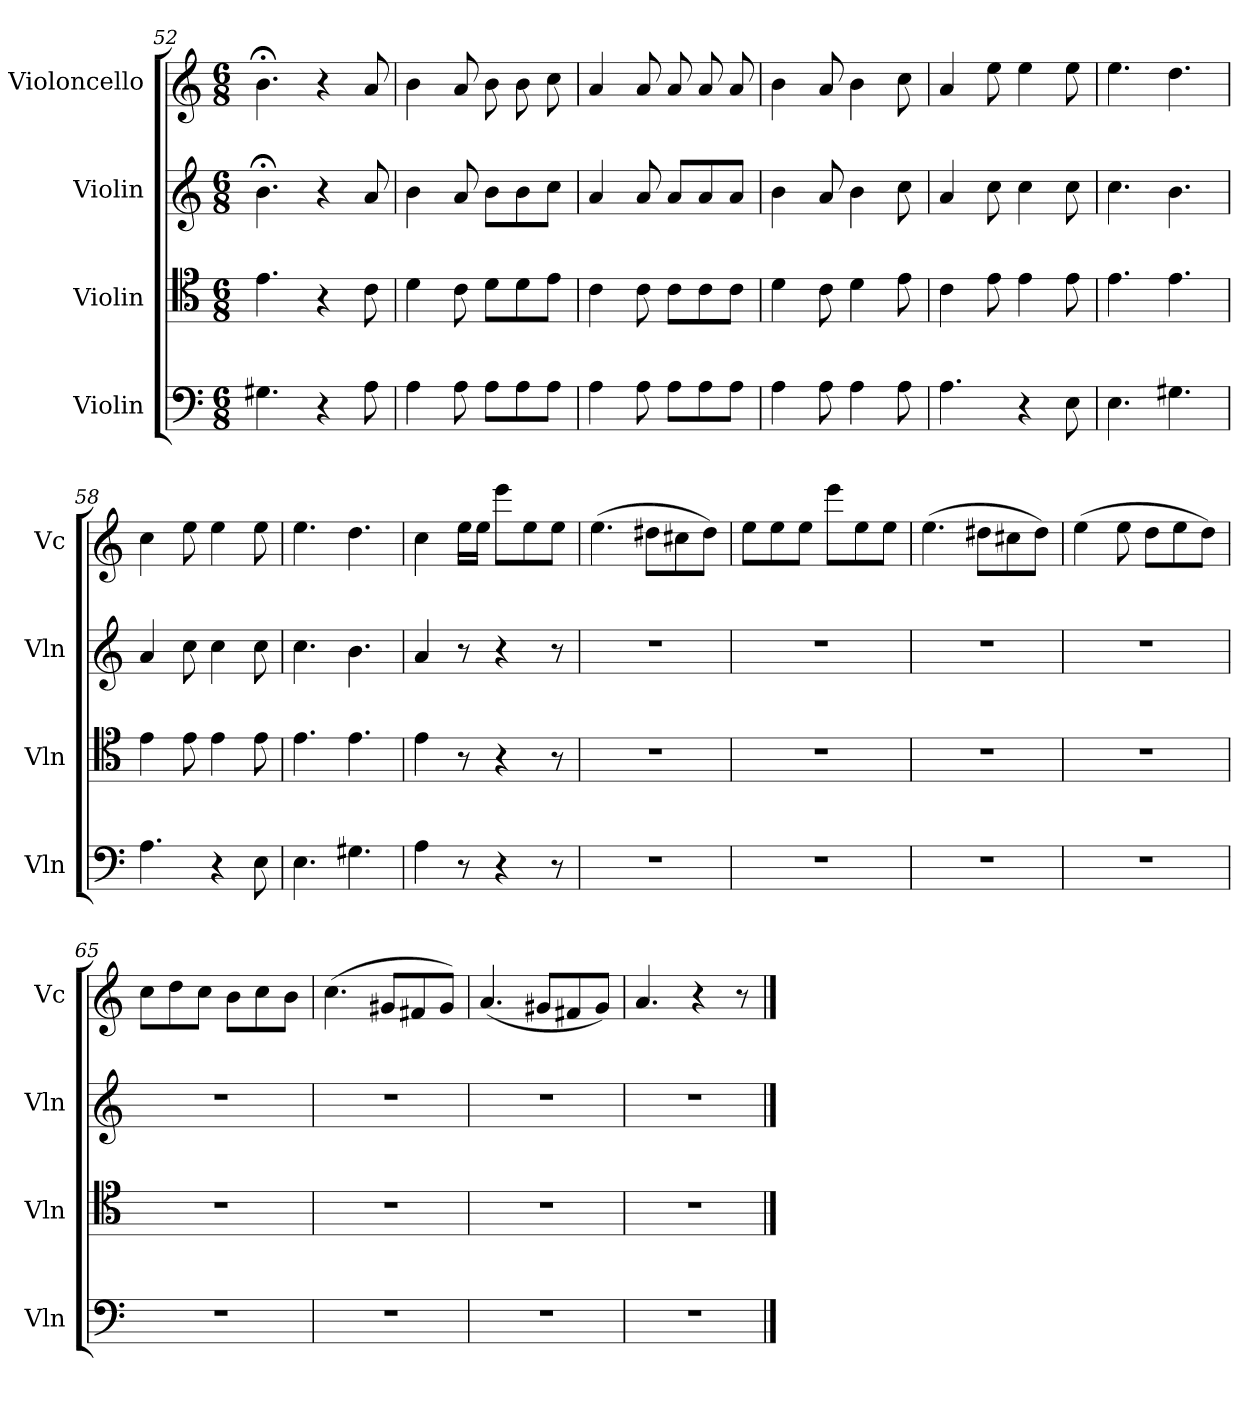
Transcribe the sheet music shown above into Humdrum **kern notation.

**kern	**kern	**kern	**kern
*part4	*part3	*part2	*part1
*staff4	*staff3	*staff2	*staff1
*I"Violin	*I"Violin	*I"Violin	*I"Violoncello
*I'Vln	*I'Vln	*I'Vln	*I'Vc
*clefF4	*clefC4	*clefG2	*clefG2
*k[]	*k[]	*k[]	*k[]
*M6/8	*M6/8	*M6/8	*M6/8
=52	=52	=52	=52
4.G#X\	4.e\	4.b;<\	4.b;<\
4r	4r	4r	4r
8A\	8c\	8a/	8a/
!!LO:LB:g=z
=53	=53	=53	=53
4A\	4d\	4b\	4b\
8A\	8c\	8a/	8a/
8A\L	8d\L	8b\L	8b\
8A\	8d\	8b\	8b\
8A\J	8e\J	8cc\J	8cc\
=54	=54	=54	=54
4A\	4c\	4a/	4a/
8A\	8c\	8a/	8a/
8A\L	8c\L	8a/L	8a/
8A\	8c\	8a/	8a/
8A\J	8c\J	8a/J	8a/
=55	=55	=55	=55
4A\	4d\	4b\	4b\
8A\	8c\	8a/	8a/
4A\	4d\	4b\	4b\
8A\	8e\	8cc\	8cc\
=56	=56	=56	=56
4.A\	4c\	4a/	4a/
.	8e\	8cc\	8ee\
4r	4e\	4cc\	4ee\
8E\	8e\	8cc\	8ee\
=57	=57	=57	=57
4.E\	4.e\	4.cc\	4.ee\
4.G#X\	4.e\	4.b\	4.dd\
=58	=58	=58	=58
4.A\	4e\	4a/	4cc\
.	8e\	8cc\	8ee\
4r	4e\	4cc\	4ee\
8E\	8e\	8cc\	8ee\
=59	=59	=59	=59
4.E\	4.e\	4.cc\	4.ee\
4.G#X\	4.e\	4.b\	4.dd\
!!LO:PB:g=z
=60	=60	=60	=60
4A\	4e\	4a/	4cc\
8r	8r	8r	16ee\LL
.	.	.	16ee\JJ
4r	4r	4r	8eee\L
.	.	.	8ee\
8r	8r	8r	8ee\J
=61	=61	=61	=61
2.r	2.r	2.r	(>4.ee\
.	.	.	8dd#X\L
.	.	.	8cc#X\
.	.	.	8dd#\J)
=62	=62	=62	=62
2.r	2.r	2.r	8ee\L
.	.	.	8ee\
.	.	.	8ee\J
.	.	.	8eee\L
.	.	.	8ee\
.	.	.	8ee\J
=63	=63	=63	=63
2.r	2.r	2.r	(>4.ee\
.	.	.	8dd#X\L
.	.	.	8cc#X\
.	.	.	8dd#\J)
=64	=64	=64	=64
2.r	2.r	2.r	(>4ee\
.	.	.	8ee\
.	.	.	8dd\L
.	.	.	8ee\
.	.	.	8dd\J)
=65	=65	=65	=65
2.r	2.r	2.r	8cc\L
.	.	.	8dd\
.	.	.	8cc\J
.	.	.	8b\L
.	.	.	8cc\
.	.	.	8b\J
!!LO:LB:g=z
=66	=66	=66	=66
2.r	2.r	2.r	(>4.cc\
.	.	.	8g#X/L
.	.	.	8f#X/
.	.	.	8g#/J)
=67	=67	=67	=67
2.r	2.r	2.r	(<4.a/
.	.	.	8g#X/L
.	.	.	8f#X/
.	.	.	8g#/J)
=68	=68	=68	=68
2.r	2.r	2.r	4.a/
.	.	.	4r
.	.	.	8r
==	==	==	==
*-	*-	*-	*-
